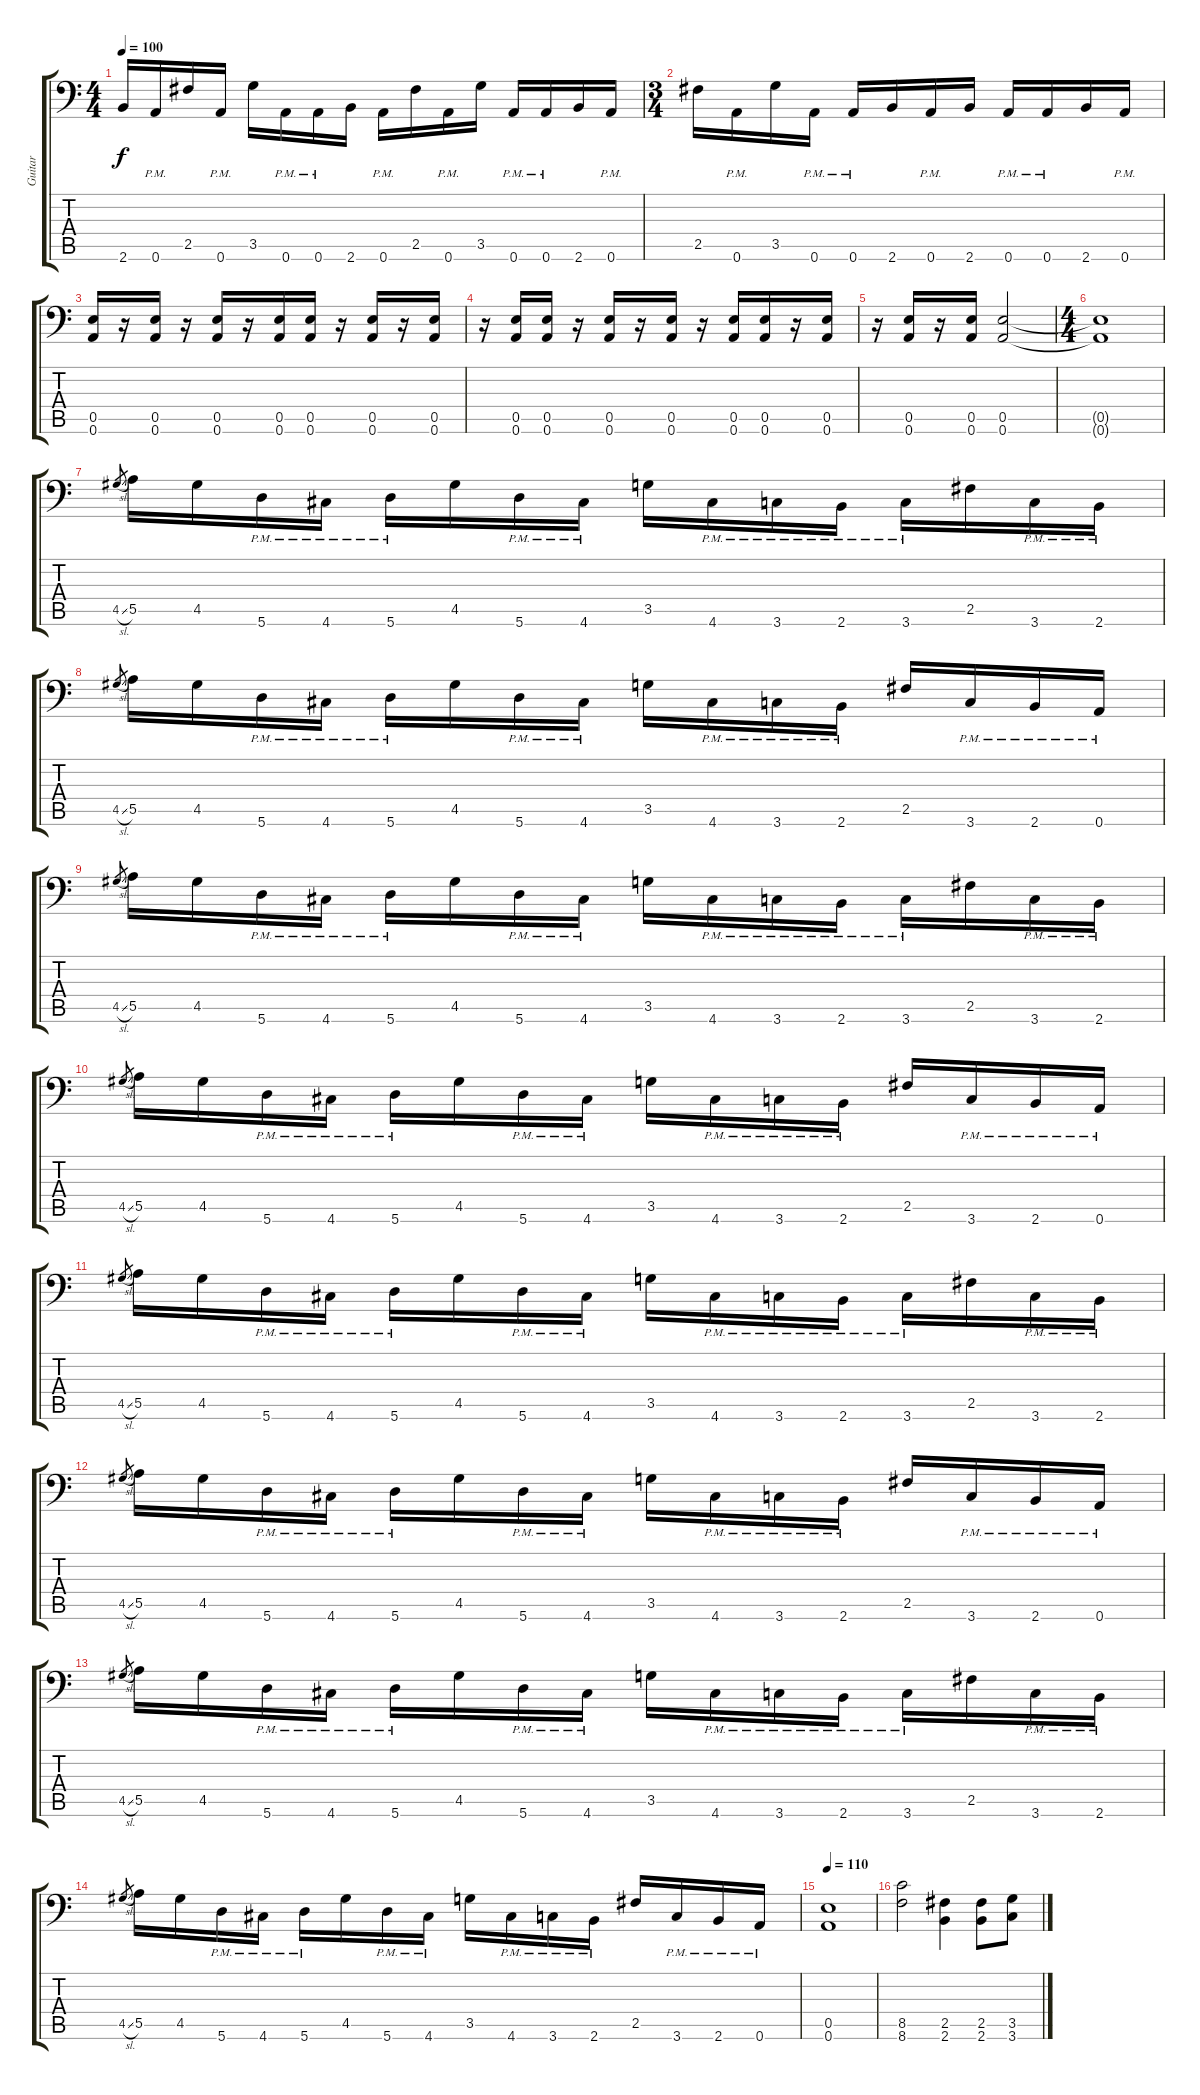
\track ("Guitar" "Guitar") {instrument distortionguitar}
\staff {score tabs}
\tuning (B3 Gb3 D3 A2 E2 A1) {hide}
\ts (4 4)
\tempo 100
\clef f4
\ks c
2.6.16{dy f} 0.6{pm}.16 2.5.16 0.6{pm}.16 3.5.16 0.6{pm}.16 0.6{pm}.16 2.6.16 0.6{pm}.16 2.5.16 0.6{pm}.16 3.5.16 0.6{pm}.16 0.6{pm}.16 2.6.16 0.6{pm}.16 |
\ts (3 4)
2.5.16 0.6{pm}.16 3.5.16 0.6{pm}.16 0.6{pm}.16 2.6.16 0.6{pm}.16 2.6.16 0.6{pm}.16 0.6{pm}.16 2.6.16 0.6{pm}.16 |
(0.5 0.6).16 r.16 (0.5 0.6).16 r.16 (0.5 0.6).16 r.16 (0.5 0.6).16 (0.5 0.6).16 r.16 (0.5 0.6).16 r.16 (0.5 0.6).16 |
r.16 (0.5 0.6).16 (0.5 0.6).16 r.16 (0.5 0.6).16 r.16 (0.5 0.6).16 r.16 (0.5 0.6).16 (0.5 0.6).16 r.16 (0.5 0.6).16 |
r.16 (0.5 0.6).16 r.16 (0.5 0.6).16 (0.5 0.6).2 |
\ts (4 4)
(0.5{t} 0.6{t}).1 |
4.5{sl}.8{gr} 5.5.16 4.5.16 5.6{pm}.16 4.6{pm}.16 5.6{pm}.16 4.5.16 5.6{pm}.16 4.6{pm}.16 3.5.16 4.6{pm}.16 3.6{pm}.16 2.6{pm}.16 3.6{pm}.16 2.5.16 3.6{pm}.16 2.6{pm}.16 |
4.5{sl}.8{gr} 5.5.16 4.5.16 5.6{pm}.16 4.6{pm}.16 5.6{pm}.16 4.5.16 5.6{pm}.16 4.6{pm}.16 3.5.16 4.6{pm}.16 3.6{pm}.16 2.6{pm}.16 2.5.16 3.6{pm}.16 2.6{pm}.16 0.6{pm}.16 |
4.5{sl}.8{gr} 5.5.16 4.5.16 5.6{pm}.16 4.6{pm}.16 5.6{pm}.16 4.5.16 5.6{pm}.16 4.6{pm}.16 3.5.16 4.6{pm}.16 3.6{pm}.16 2.6{pm}.16 3.6{pm}.16 2.5.16 3.6{pm}.16 2.6{pm}.16 |
4.5{sl}.8{gr} 5.5.16 4.5.16 5.6{pm}.16 4.6{pm}.16 5.6{pm}.16 4.5.16 5.6{pm}.16 4.6{pm}.16 3.5.16 4.6{pm}.16 3.6{pm}.16 2.6{pm}.16 2.5.16 3.6{pm}.16 2.6{pm}.16 0.6{pm}.16 |
4.5{sl}.8{gr} 5.5.16 4.5.16 5.6{pm}.16 4.6{pm}.16 5.6{pm}.16 4.5.16 5.6{pm}.16 4.6{pm}.16 3.5.16 4.6{pm}.16 3.6{pm}.16 2.6{pm}.16 3.6{pm}.16 2.5.16 3.6{pm}.16 2.6{pm}.16 |
4.5{sl}.8{gr} 5.5.16 4.5.16 5.6{pm}.16 4.6{pm}.16 5.6{pm}.16 4.5.16 5.6{pm}.16 4.6{pm}.16 3.5.16 4.6{pm}.16 3.6{pm}.16 2.6{pm}.16 2.5.16 3.6{pm}.16 2.6{pm}.16 0.6{pm}.16 |
4.5{sl}.8{gr} 5.5.16 4.5.16 5.6{pm}.16 4.6{pm}.16 5.6{pm}.16 4.5.16 5.6{pm}.16 4.6{pm}.16 3.5.16 4.6{pm}.16 3.6{pm}.16 2.6{pm}.16 3.6{pm}.16 2.5.16 3.6{pm}.16 2.6{pm}.16 |
4.5{sl}.8{gr} 5.5.16 4.5.16 5.6{pm}.16 4.6{pm}.16 5.6{pm}.16 4.5.16 5.6{pm}.16 4.6{pm}.16 3.5.16 4.6{pm}.16 3.6{pm}.16 2.6{pm}.16 2.5.16 3.6{pm}.16 2.6{pm}.16 0.6{pm}.16 |
\tempo 110
(0.5 0.6).1 |
(8.5 8.6).2 (2.5 2.6).4 (2.5 2.6).8 (3.5 3.6).8
